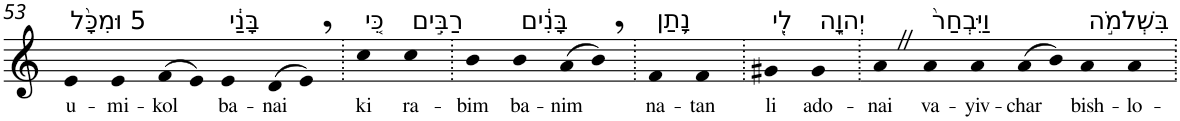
**kern	**text
*part1	*part1
*staff1	*staff1
*I"Piano	*
*I'Pno	*
!!LO:PB:g=z
*clefG2	*
*k[]	*
=53	=53
!LO:TX:a:t=5 וּמִכָּ֨ל	!
!	!LO:LY:b
4e	u-
!	!LO:LY:b
4e	-mi-
!	!LO:LY:b
(>8f	-kol
8e)	.
!LO:TX:a:t=בָּנַ֔י	!
!	!LO:LY:b
4e	ba-
!	!LO:LY:b
(>8d	-nai
8e,)	.
=54.	=54.
!LO:TX:a:t=כִּ֚י	!
!	!LO:LY:b
4cc	ki
!LO:TX:a:t=רַבִּ֣ים	!
!	!LO:LY:b
4cc	ra-
=55.	=55.
!	!LO:LY:b
4b	-bim
!LO:TX:a:t=בָּנִ֔ים	!
!	!LO:LY:b
4b	ba-
!	!LO:LY:b
(>8a	-nim
8b,)	.
=56.	=56.
!LO:TX:a:t=נָ֥תַן	!
!	!LO:LY:b
4f	na-
!	!LO:LY:b
4f	-tan
=57.	=57.
!LO:TX:a:t=לִ֖י	!
!	!LO:LY:b
4g#X	li
!LO:TX:a:t=יְהוָ֑ה	!
!	!LO:LY:b
4g#	ado-
=58.	=58.
!	!LO:LY:b
4aZ	-nai
!LO:TX:a:t=וַיִּבְחַר֙	!
!	!LO:LY:b
4a	va-
!	!LO:LY:b
4a	-yiv-
!	!LO:LY:b
(>8a	-char
8b)	.
!LO:TX:a:t=בִּשְׁלֹמֹ֣ה	!
!	!LO:LY:b
4a	bish-
!	!LO:LY:b
4a	-lo-
=.	=.
*-	*-
